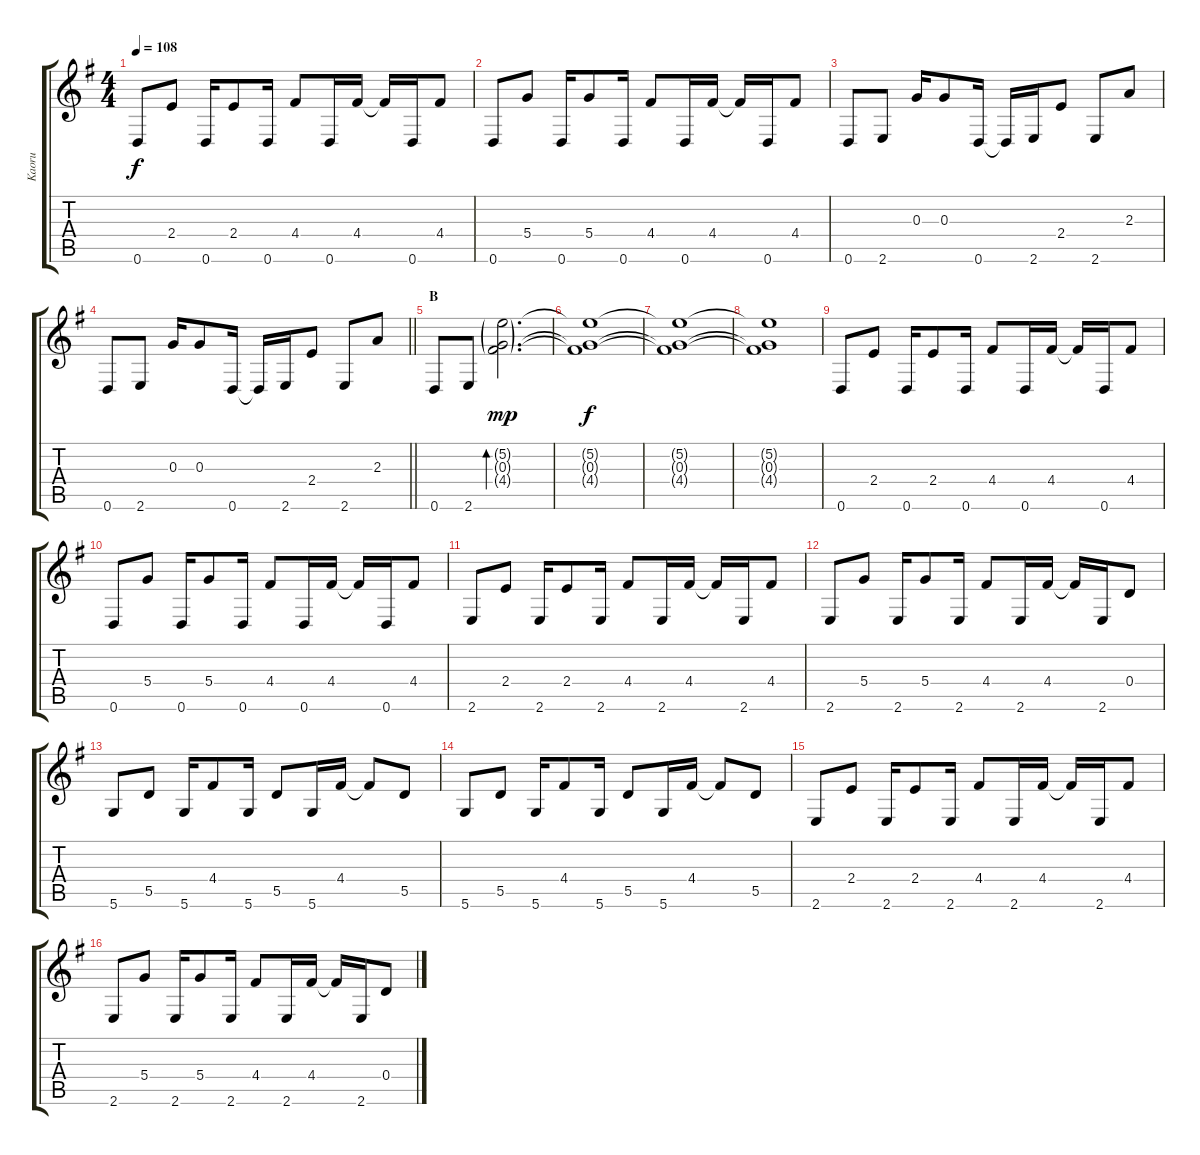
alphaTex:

\track ("Kaoru" "Kaoru") {instrument overdrivenguitar}
\staff {score tabs}
\tuning (E4 B3 G3 D3 A2 D2) {hide}
\ts (4 4)
\tempo 108
\clef g2
\ks eminor
0.6.8{dy f} 2.4.8 0.6.16 2.4.8 0.6.16 4.4.8 0.6.16 4.4.16 4.4{t}.16 0.6.16 4.4.8 |
0.6.8 5.4.8 0.6.16 5.4.8 0.6.16 4.4.8 0.6.16 4.4.16 4.4{t}.16 0.6.16 4.4.8 |
0.6.8 2.6.8 0.3.16 0.3.8 0.6.16 0.6{t}.16 2.6.16 2.4.8 2.6.8 2.3.8 |
\barLineRight lightlight
0.6.8 2.6.8 0.3.16 0.3.8 0.6.16 0.6{t}.16 2.6.16 2.4.8 2.6.8 2.3.8 |
\section ("" "B")
0.6.8 2.6.8 (5.2{g} 0.3{g} 4.4{g}).2{d bd 480 dy mp volume 8 instrument synthbass2} |
(5.2{t} 0.3{t} 4.4{t}).1{dy f} |
(5.2{t} 0.3{t} 4.4{t}).1 |
(5.2{t} 0.3{t} 4.4{t}).1 |
0.6.8{volume 14 instrument overdrivenguitar} 2.4.8 0.6.16 2.4.8 0.6.16 4.4.8 0.6.16 4.4.16 4.4{t}.16 0.6.16 4.4.8 |
0.6.8 5.4.8 0.6.16 5.4.8 0.6.16 4.4.8 0.6.16 4.4.16 4.4{t}.16 0.6.16 4.4.8 |
2.6.8 2.4.8 2.6.16 2.4.8 2.6.16 4.4.8 2.6.16 4.4.16 4.4{t}.16 2.6.16 4.4.8 |
2.6.8 5.4.8 2.6.16 5.4.8 2.6.16 4.4.8 2.6.16 4.4.16 4.4{t}.16 2.6.16 0.4.8 |
5.6.8 5.5.8 5.6.16 4.4.8 5.6.16 5.5.8 5.6.16 4.4.16 4.4{t}.8 5.5.8 |
5.6.8 5.5.8 5.6.16 4.4.8 5.6.16 5.5.8 5.6.16 4.4.16 4.4{t}.8 5.5.8 |
2.6.8 2.4.8 2.6.16 2.4.8 2.6.16 4.4.8 2.6.16 4.4.16 4.4{t}.16 2.6.16 4.4.8 |
2.6.8 5.4.8 2.6.16 5.4.8 2.6.16 4.4.8 2.6.16 4.4.16 4.4{t}.16 2.6.16 0.4.8
